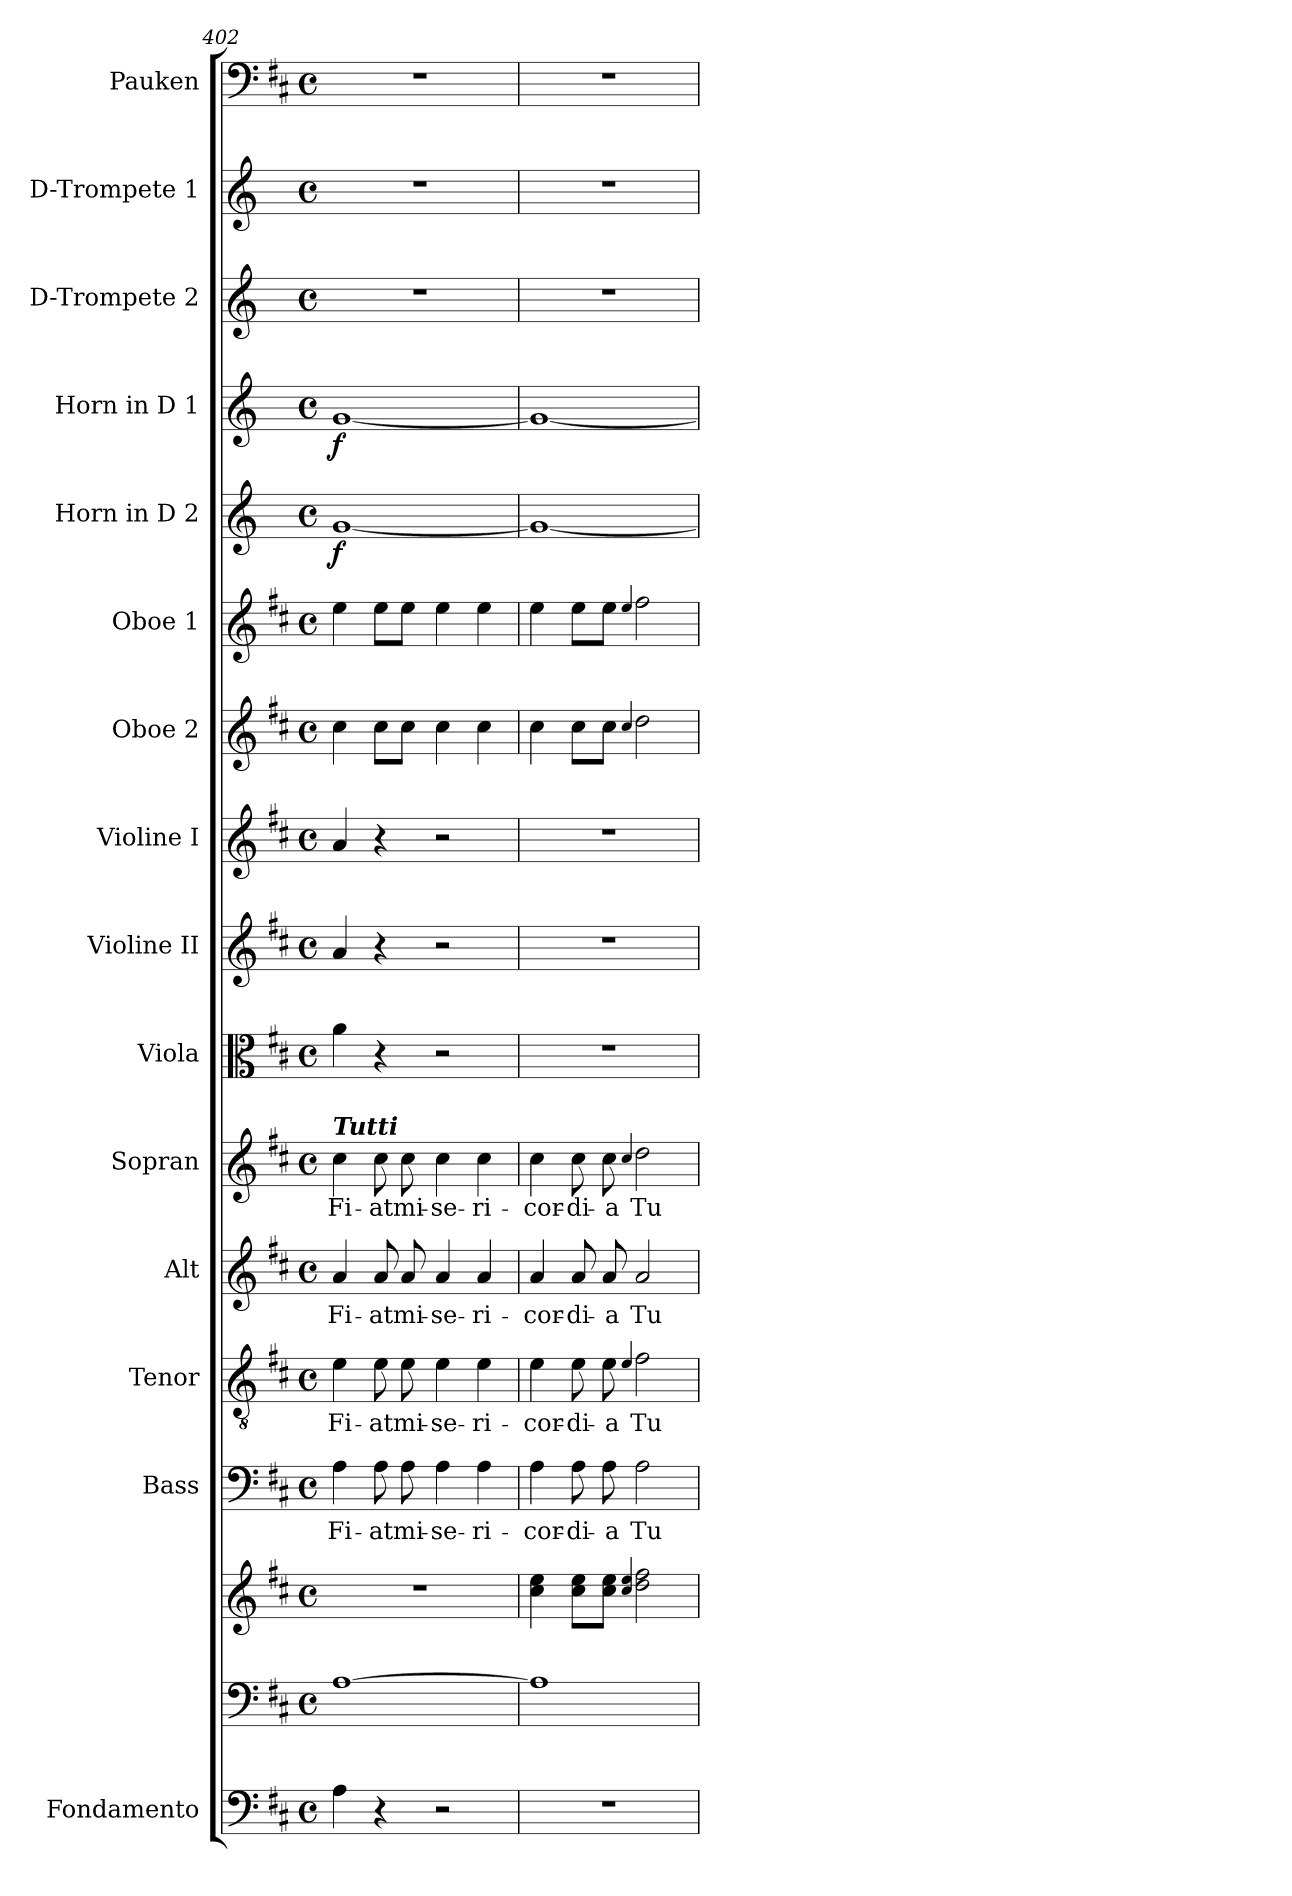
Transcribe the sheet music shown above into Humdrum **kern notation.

**kern	**kern	**kern	**kern	**text	**kern	**text	**kern	**text	**kern	**text	**kern	**kern	**kern	**kern	**kern	**kern	**dynam	**kern	**dynam	**kern	**kern	**kern
*part16	*part15	*part15	*part14	*part14	*part13	*part13	*part12	*part12	*part11	*part11	*part10	*part9	*part8	*part7	*part6	*part5	*part5	*part4	*part4	*part3	*part2	*part1
*staff17	*staff16	*staff15	*staff14	*staff14	*staff13	*staff13	*staff12	*staff12	*staff11	*staff11	*staff10	*staff9	*staff8	*staff7	*staff6	*staff5	*staff5	*staff4	*staff4	*staff3	*staff2	*staff1
*I"Fondamento	*	*	*I"Bass	*	*I"Tenor	*	*I"Alt	*	*I"Sopran	*	*I"Viola	*I"Violine II	*I"Violine I	*I"Oboe 2	*I"Oboe 1	*I"Horn in D 2	*	*I"Horn in D 1	*	*I"D-Trompete 2	*I"D-Trompete 1	*I"Pauken
*I'F.	*	*	*I'B.	*	*I'T.	*	*I'A.	*	*I'S.	*	*I'Vla.	*I'Vl. II	*I'Vl. I	*I'Ob. 2	*I'Ob. 1	*	*	*	*	*I'D Trp. 2	*I'D Trp. 1	*I'Pk.
*clefF4	*clefF4	*clefG2	*clefF4	*	*clefGv2	*	*clefG2	*	*clefG2	*	*clefC3	*clefG2	*clefG2	*clefG2	*clefG2	*clefG2	*	*clefG2	*	*clefG2	*clefG2	*clefF4
*ITrd7c12	*	*	*	*	*	*	*	*	*	*	*	*	*	*	*	*ITrd6c10	*	*ITrd6c10	*	*ITrd-1c-2	*ITrd-1c-2	*
*k[f#c#]	*k[f#c#]	*k[f#c#]	*k[f#c#]	*	*k[f#c#]	*	*k[f#c#]	*	*k[f#c#]	*	*k[f#c#]	*k[f#c#]	*k[f#c#]	*k[f#c#]	*k[f#c#]	*k[f#c#]	*	*k[f#c#]	*	*k[f#c#]	*k[f#c#]	*k[f#c#]
*D:	*D:	*D:	*D:	*	*D:	*	*D:	*	*D:	*	*D:	*D:	*D:	*D:	*D:	*D:	*	*D:	*	*D:	*D:	*D:
*M4/4	*M4/4	*M4/4	*M4/4	*	*M4/4	*	*M4/4	*	*M4/4	*	*M4/4	*M4/4	*M4/4	*M4/4	*M4/4	*M4/4	*	*M4/4	*	*M4/4	*M4/4	*M4/4
*met(c)	*met(c)	*met(c)	*met(c)	*	*met(c)	*	*met(c)	*	*met(c)	*	*met(c)	*met(c)	*met(c)	*met(c)	*met(c)	*met(c)	*	*met(c)	*	*met(c)	*met(c)	*met(c)
=402	=402	=402	=402	=402	=402	=402	=402	=402	=402	=402	=402	=402	=402	=402	=402	=402	=402	=402	=402	=402	=402	=402
!	!	!	!	!	!	!	!	!	!LO:TX:a:Bi:t=Tutti	!	!	!	!	!	!	!	!	!	!	!	!	!
!	!	!	!	!LO:LY:b	!	!LO:LY:b	!	!LO:LY:b	!	!LO:LY:b	!	!	!	!	!	!	!LO:DY:b	!	!LO:DY:b	!	!	!
4AA\	[1A	1r	4A\	Fi-	4e\	Fi-	4a/	Fi-	4cc#\	Fi-	4a\	4a/	4a/	4cc#\	4ee\	[1A	f	[1A	f	1r	1r	1r
!	!	!	!	!LO:LY:b	!	!LO:LY:b	!	!LO:LY:b	!	!LO:LY:b	!	!	!	!	!	!	!	!	!	!	!	!
4r	.	.	8A\	-at	8e\	-at	8a/	-at	8cc#\	-at	4r	4r	4r	8cc#\L	8ee\L	.	.	.	.	.	.	.
!	!	!	!	!LO:LY:b	!	!LO:LY:b	!	!LO:LY:b	!	!LO:LY:b	!	!	!	!	!	!	!	!	!	!	!	!
.	.	.	8A\	mi-	8e\	mi-	8a/	mi-	8cc#\	mi-	.	.	.	8cc#\J	8ee\J	.	.	.	.	.	.	.
!	!	!	!	!LO:LY:b	!	!LO:LY:b	!	!LO:LY:b	!	!LO:LY:b	!	!	!	!	!	!	!	!	!	!	!	!
2r	.	.	4A\	-se-	4e\	-se-	4a/	-se-	4cc#\	-se-	2r	2r	2r	4cc#\	4ee\	.	.	.	.	.	.	.
!	!	!	!	!LO:LY:b	!	!LO:LY:b	!	!LO:LY:b	!	!LO:LY:b	!	!	!	!	!	!	!	!	!	!	!	!
.	.	.	4A\	-ri-	4e\	-ri-	4a/	-ri-	4cc#\	-ri-	.	.	.	4cc#\	4ee\	.	.	.	.	.	.	.
=403	=403	=403	=403	=403	=403	=403	=403	=403	=403	=403	=403	=403	=403	=403	=403	=403	=403	=403	=403	=403	=403	=403
!	!	!	!	!LO:LY:b	!	!LO:LY:b	!	!LO:LY:b	!	!LO:LY:b	!	!	!	!	!	!	!	!	!	!	!	!
1r	1A]	4cc#\ 4ee\	4A\	-cor-	4e\	-cor-	4a/	-cor-	4cc#\	-cor-	1r	1r	1r	4cc#\	4ee\	1A_	.	1A_	.	1r	1r	1r
!	!	!	!	!LO:LY:b	!	!LO:LY:b	!	!LO:LY:b	!	!LO:LY:b	!	!	!	!	!	!	!	!	!	!	!	!
.	.	8cc#\ 8ee\L	8A\	-di-	8e\	-di-	8a/	-di-	8cc#\	-di-	.	.	.	8cc#\L	8ee\L	.	.	.	.	.	.	.
!	!	!	!	!LO:LY:b	!	!LO:LY:b	!	!LO:LY:b	!	!LO:LY:b	!	!	!	!	!	!	!	!	!	!	!	!
.	.	8cc#\ 8ee\J	8A\	-a	8e\	-a	8a/	-a	8cc#\	-a	.	.	.	8cc#\J	8ee\J	.	.	.	.	.	.	.
.	.	4qqcc#/ 4qqee/	.	.	4qqe/	.	.	.	4qqcc#/	.	.	.	.	4qqcc#/	4qqee/	.	.	.	.	.	.	.
!	!	!	!	!LO:LY:b	!	!LO:LY:b	!	!LO:LY:b	!	!LO:LY:b	!	!	!	!	!	!	!	!	!	!	!	!
.	.	2dd\ 2ff#\	2A\	Tu-	2f#\	Tu-	2a/	Tu-	2dd\	Tu-	.	.	.	2dd\	2ff#\	.	.	.	.	.	.	.
=	=	=	=	=	=	=	=	=	=	=	=	=	=	=	=	=	=	=	=	=	=	=
*-	*-	*-	*-	*-	*-	*-	*-	*-	*-	*-	*-	*-	*-	*-	*-	*-	*-	*-	*-	*-	*-	*-
